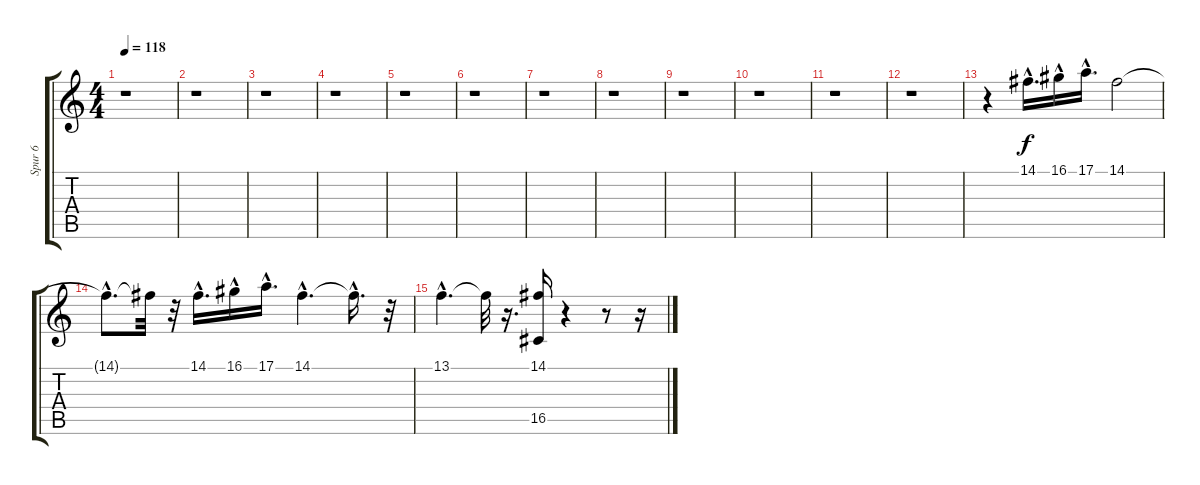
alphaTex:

\track ("Spur 6" "Spur 6") {instrument trumpet}
\staff {score tabs}
\tuning (E4 B3 G3 D3 A2 E2) {hide}
\ts (4 4)
\tempo 118
\clef g2
\ks c
r.1{dy f} |
r.1 |
r.1 |
r.1 |
r.1 |
r.1 |
r.1 |
r.1 |
r.1 |
r.1 |
r.1 |
r.1 |
r.4 14.1{hac}.16{d} 16.1{hac}.16 17.1{hac}.16{d} 14.1.2 |
14.1{hac t}.8{d} 14.1{t}.32 r.32 14.1{hac}.16{d} 16.1{hac}.16 17.1{hac}.16{d} 14.1{hac}.4{d} 14.1{hac t}.16{d} r.32 |
13.1{hac}.4{d} 13.1{t}.32 r.16{d} (14.1 16.5).16 r.4 r.8 r.16
